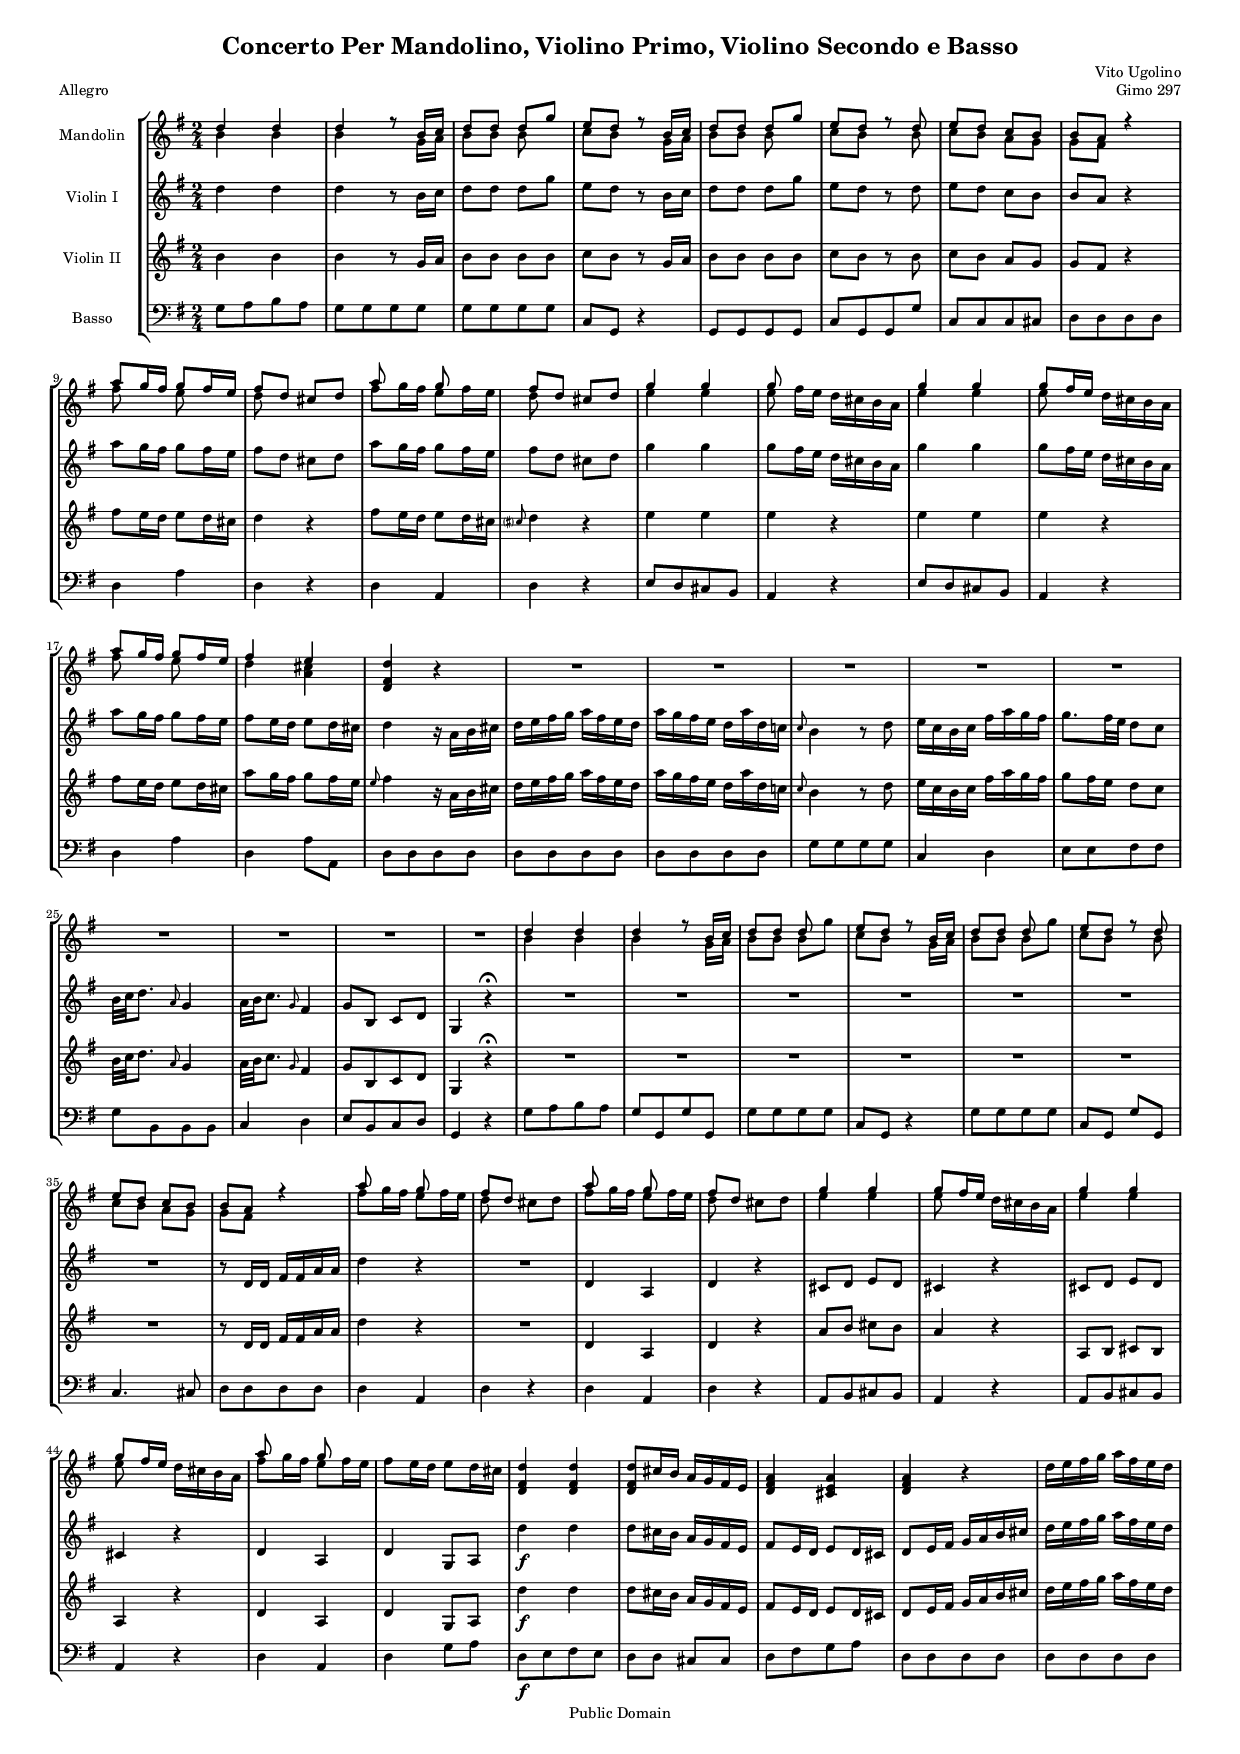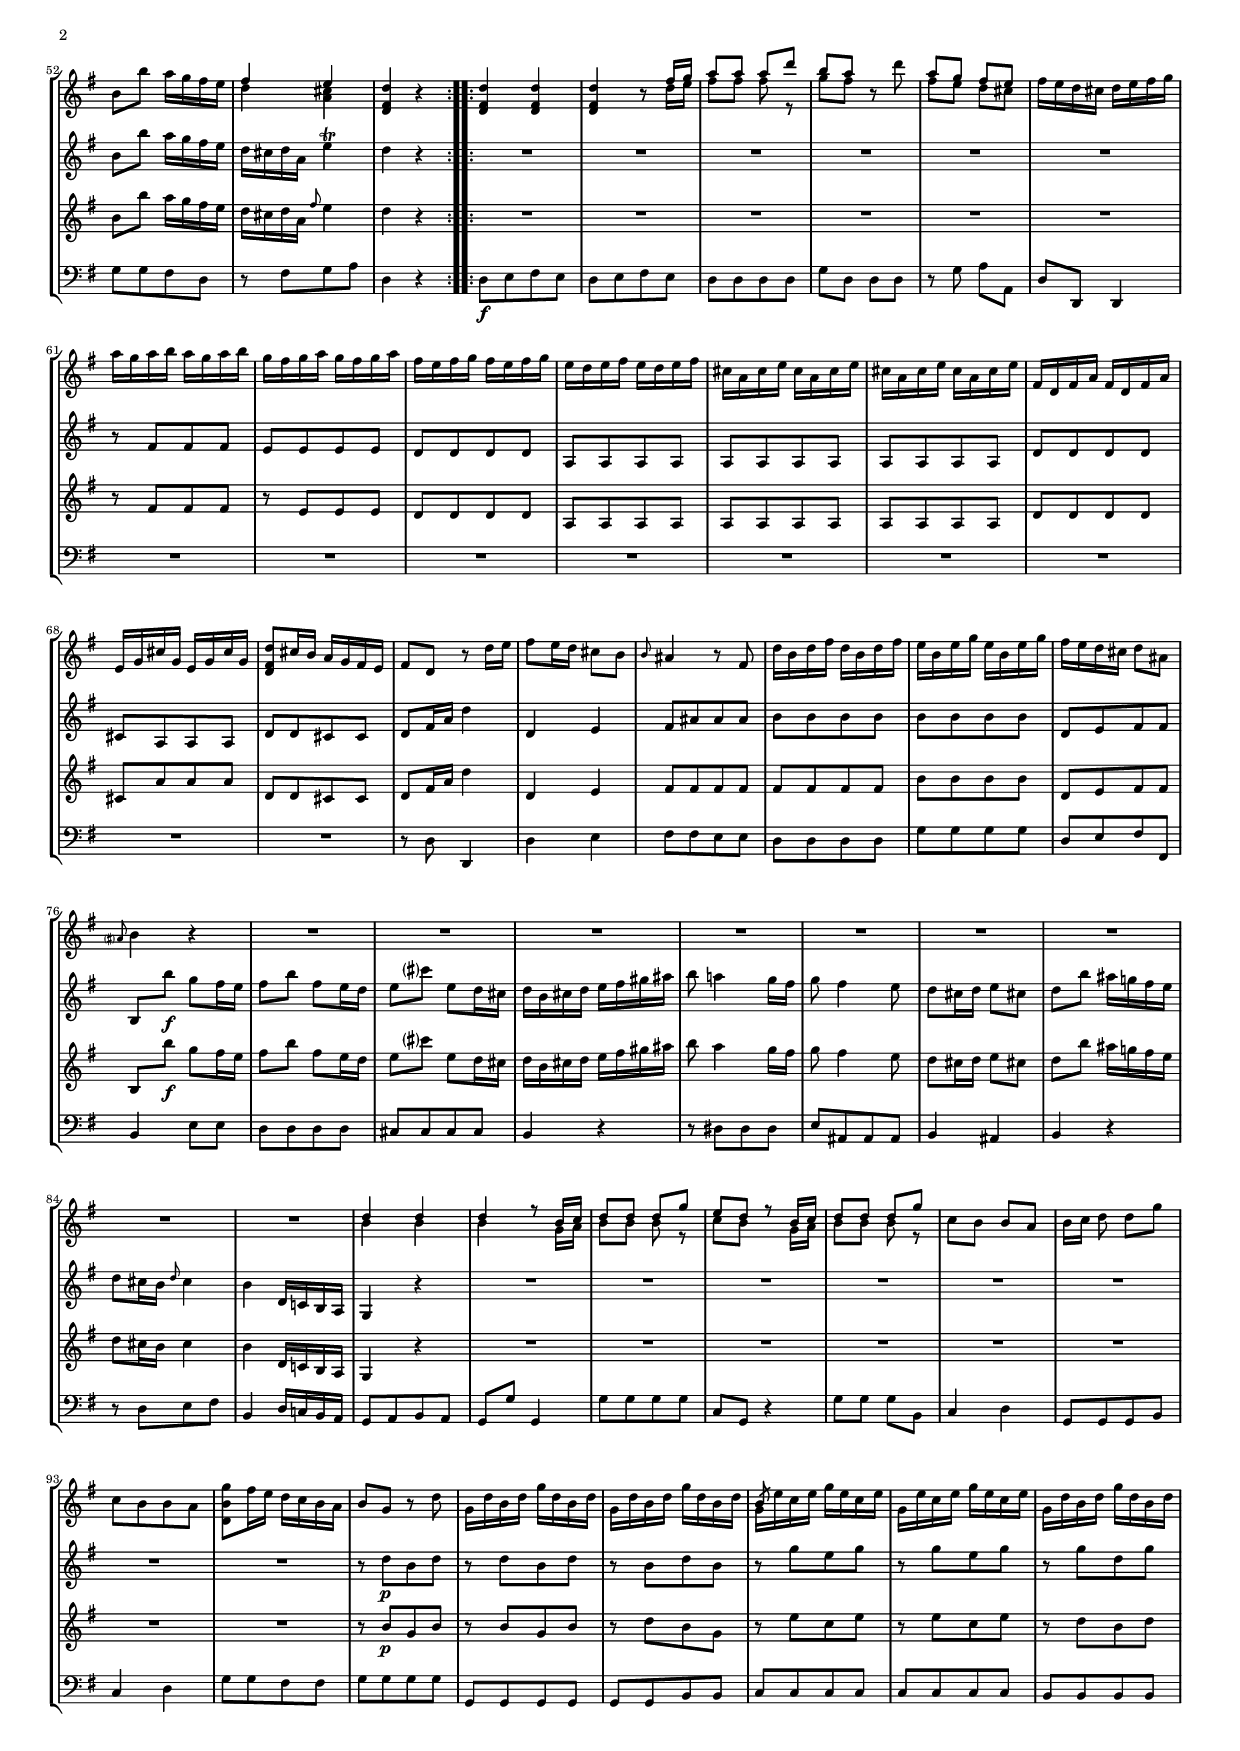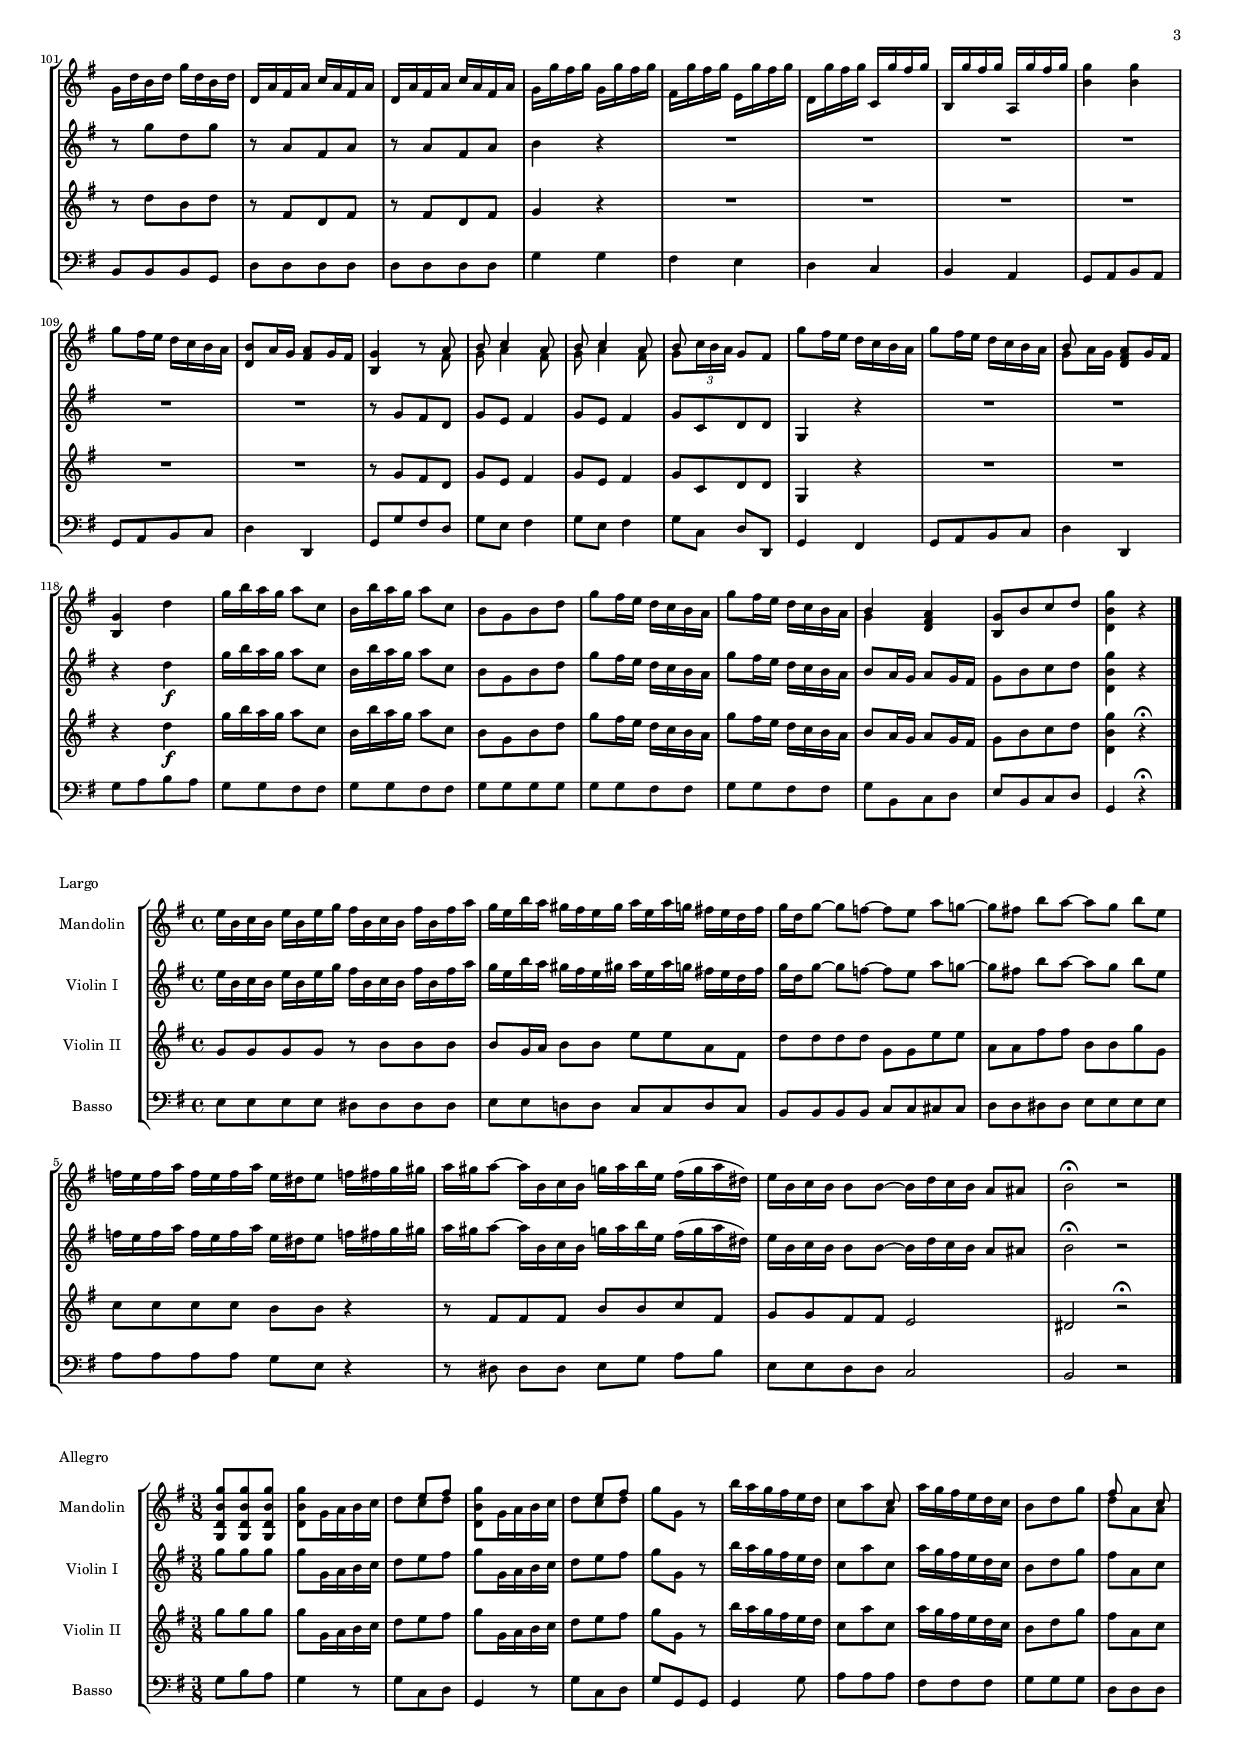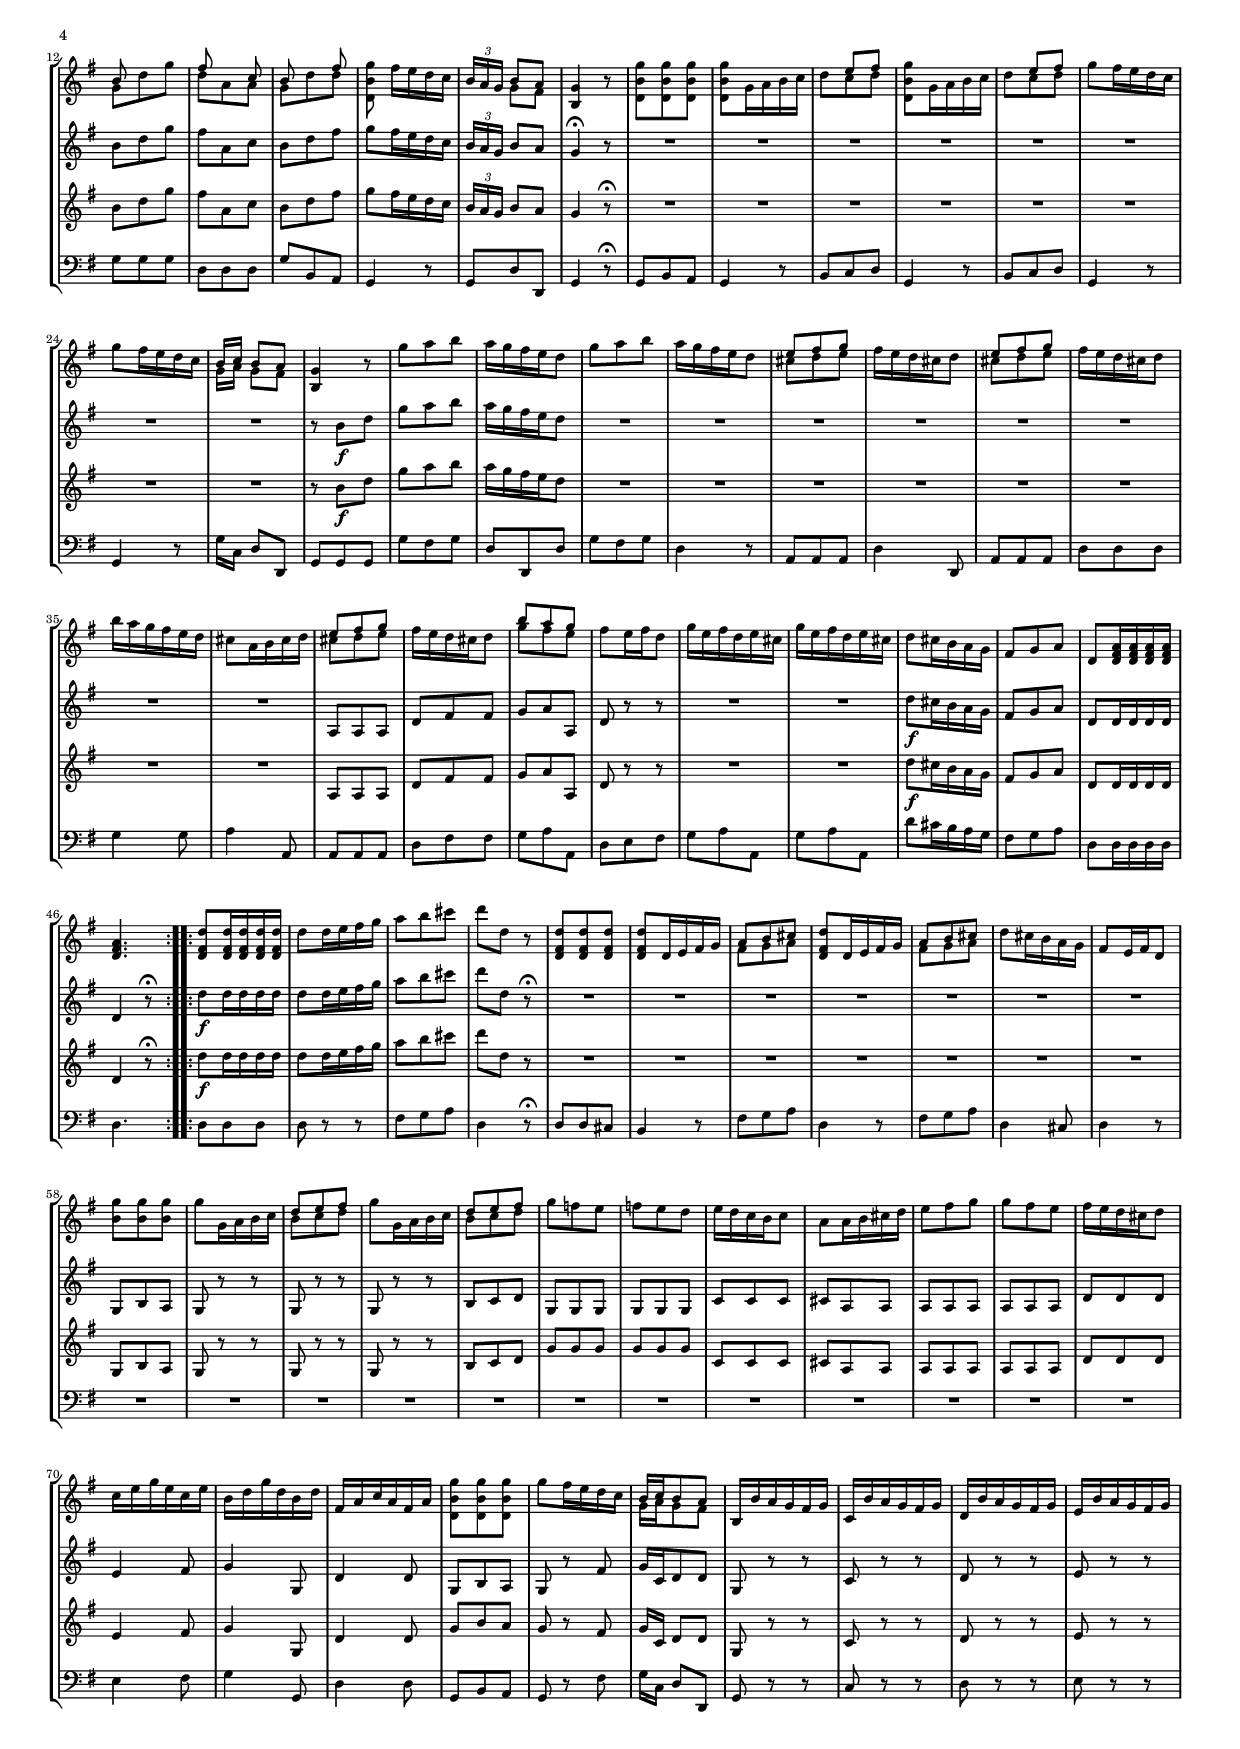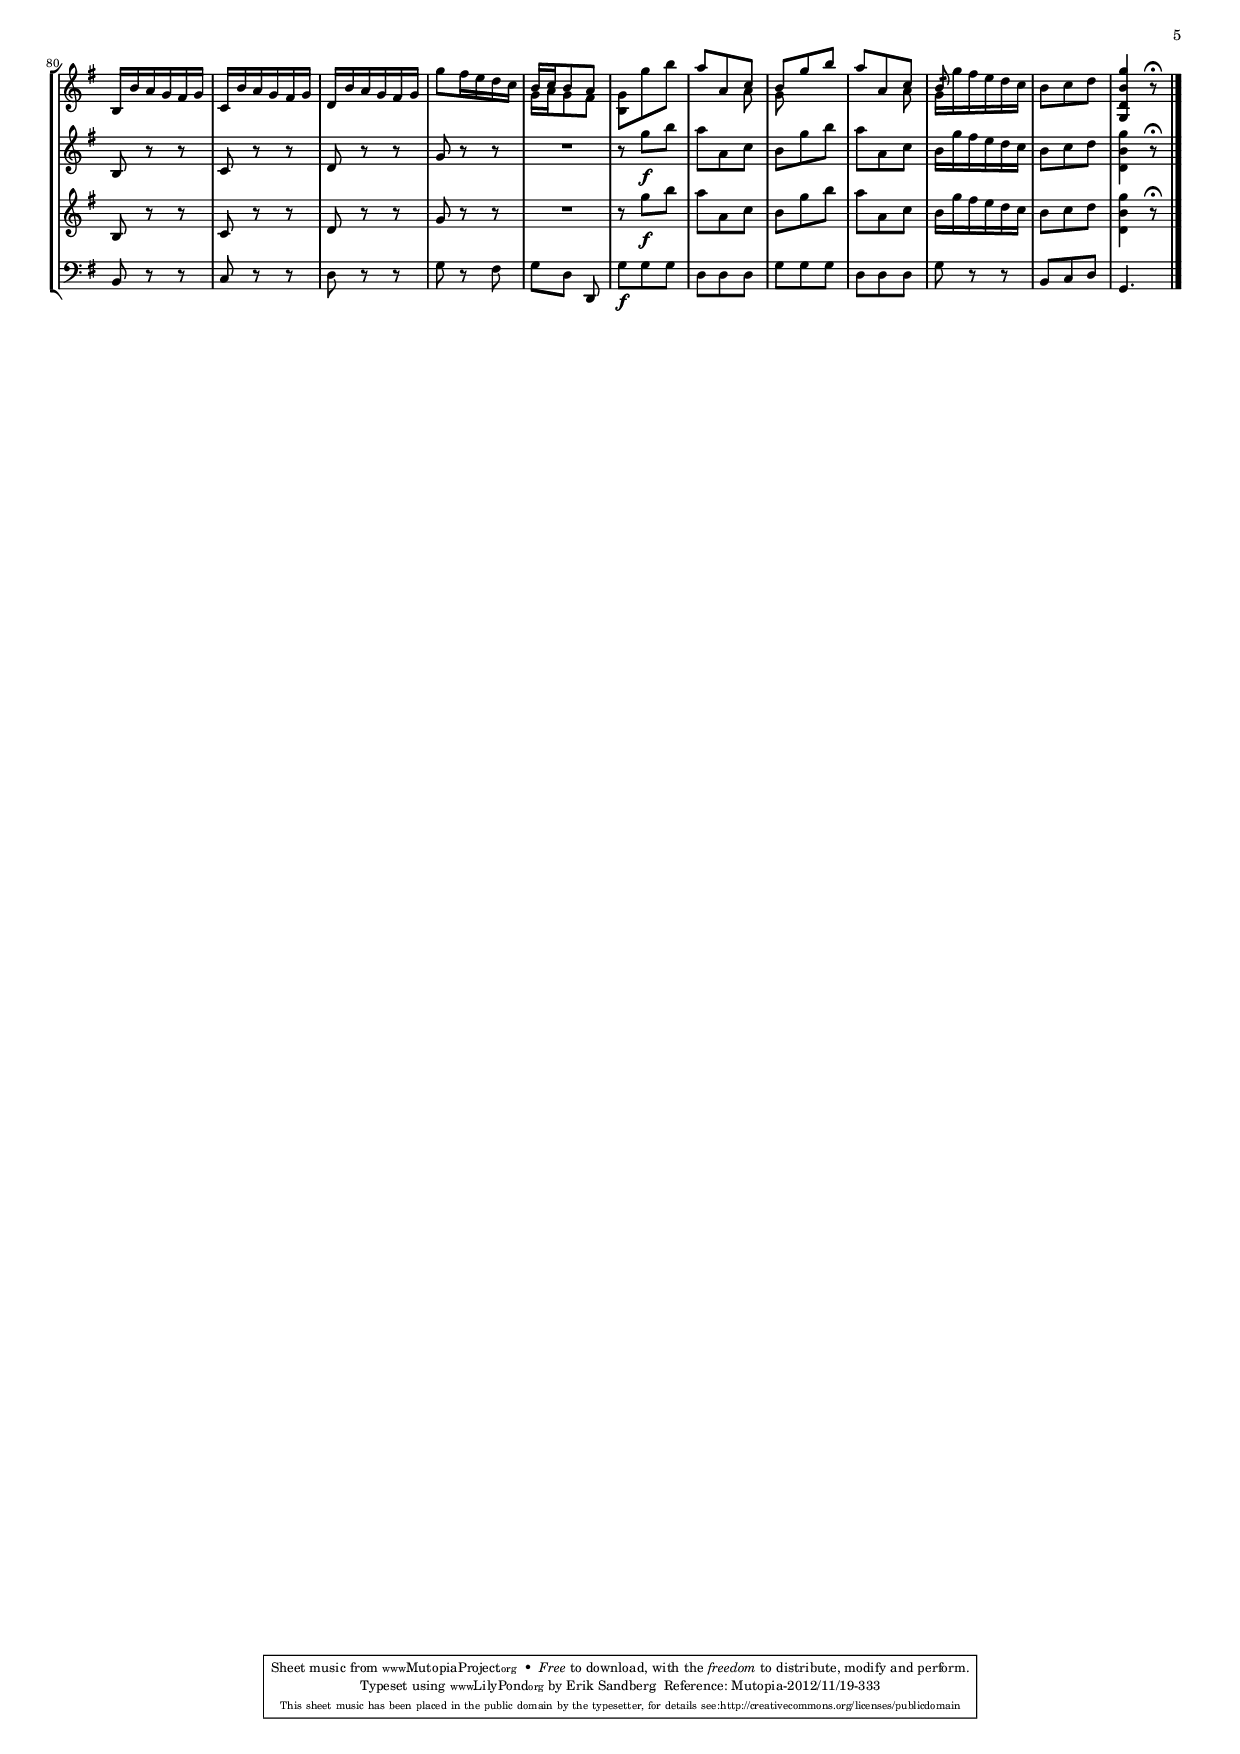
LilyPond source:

\version "2.16.0"

Instrument = ""
\include "header.ly"
\include "global.ly"
\version "2.16.0"

IMand =  \relative c'' {
  \clef "treble"
  \key g\major
  \set Score.skipBars = ##t

  <<{d4 d | d r8 b16 c |
  d8 d d g | e d r b16 c | d8 d d g |
  %6
  e d r d | e d c b | b a r4 |
  %9
  a'8 g16 fis g8 fis16 e | fis8 d} \\
  {b4 b | b s8 g16 a | b8 b b s | c b s g16 a | b8 b b s | c b s b |
  %7
  c b a g | g fis s s | fis' s e s | d s}>> <<{cis8 d} \\ s>> |
  %11
  <<{a' s g s | fis d} \\ {fis g16 fis e8 fis16 e | d8 s}>> <<{cis8 d} \\ s>> |
  <<{g4 g | g8} \\ {e4 e | e8}>>  fis16[ e]  d[ cis b a] |
  %15
  <<{g'4 g |  g8[ fis16 e]} \\ {e4 e | e8 s}>>  d16[ cis b a] |
  %17
  <<{a'8 g16 fis g8 fis16 e | fis4 e} \\ {fis8 s e s | d4 <cis a>}>> |
  <d fis, d>4 r |
  %20
  R2*9 |
  %29
  <<{d4 d | d r8 b16 c | d8 d d s | e d r b16 c | d8 d d s | e d r d |
  %35
   e[ d]  c[ b] |  b[ a] r4 | a'8 s g s | fis d} \\
  {b4 b | b s8 g16 a | b8 b b g' | c, b s g16 a | b8 b b g' | c, b s b |
  %35
  c b a g | g fis s s | fis' g16 fis e8 fis16 e | d8 s}>> cis d |
  %39
  <<{a'8 s g s | fis d} \\ {fis8 g16 fis e8 fis16 e | d8 s}>> cis d |  
  <<{g4 g |  g8[ fis16 e]} \\ {e4 e | e8}>> d16 cis b a |
  <<{g'4 g |  g8[ fis16 e]} \\ {e4 e | e8}>>  d16[ cis b a] |
  %45
  <<{a'8 s g s} \\ {fis g16 fis e8 fis16 e}>> | fis8 e16 d e8 d16 cis |
  <d fis, d>4 <d fis, d> |
  %48
  <d fis, d>8 cis16 b a g fis e | <a fis d>4 <a e cis> | <a fis d> r |
  %51
  d16 e fis g a fis e d | b8 b' a16 g fis e  | <<fis4 \\ d>> <<e \\ cis a>> |
  <d fis, d> r |

  %55
  <d fis, d>4 <d fis, d> | <d fis, d> r8 <<{fis16 g | a8 a a d | b a} \\
  {d,16 e | fis8 fis fis r | g fis}>> r d' | <<{a g fis e} \\ {fis e d cis}>> |
  %60
  fis16 e d cis d e fis g | a g a b a g a b |
  %62
  g fis g a g fis g a | fis e fis g fis e fis g | e d e fis e d e fis |
  %65 
  cis a cis e cis a cis e | cis a cis e cis a cis e |
  %67
  fis, d fis a fis d fis a | e g cis g e g cis g |
  %69
  <d' fis, d>8 cis16 b a g fis e | fis8 d r d'16 e | fis8 e16 d cis8 b |
  %72
  \grace b8 ais4 r8 fis |
  %73
  d'16 b d fis d b d fis | e b e g e b e g | fis e d cis d8 ais |
  %76
  \grace ais?8 b4 r4 |
  %77
  R2*9
  %86
  <<{d4 d | d r8 b16 c | d8 d d g | e d r b16 c | d8 d d g} \\
  {b,4 b | b s8 g16 a | b8 b b r | c b s g16 a | b8 b b r}>> |
  c b b a |
  %Page 7
  %92
   b16[ c] d8 d g |  c,[ b b a] | <g' b, d,> fis16 e d c b a | b8 g r d' |
  %96
  g,16 d' b d g d b d | g, d' b d g d b d |
   <<{\once \override Flag #'stroke-style = #"grace" b8} \\ {g16 e' c e}>> g16 e c e |
  %99
  g, e' c e g e c e | g, d' b d g d b d | g, d' b d g d b d |
  %102
  d, a' fis a c a fis a | d, a' fis a c a fis a | g g' fis g g, g' fis g |
  %105
  fis, g' fis g e, g' fis g | d, g' fis g c,, g'' fis g |
  %107
  b,, g'' fis g a,, g'' fis g | <g b,>4 <g b,> | g8 fis16 e d c b a |
  %110
  <b d,>8 a16 g <a fis>8 g16 fis |
  <g b,>4 r8 <<{a | b c4 a8 | b c4 a8 | b s} \\
  {fis8 | g a4 fis8 | g a4 fis8 | 
  % Note: Lilypond adds a tuplet bracket by default, which I don't want and hence must remove.
  \override TupletBracket   #'bracket-visibility = ##f  g[ \times 2/3 {c16 b a]}}>>
  %112
  g8 fis | g' fis16 e d c b a |
  %116
  g'8 fis16 e d c b a | <<b8 \\ {g a16 g}>> <a fis d>8 g16 fis |
  %118
  <g b,>4 d' | g16 b a g a8 c, | b16 b' a g a8 c, |  b8[ g b d] |
  %122
  g fis16 e d c b a | g'8 fis16 e d c b a | <<b4 \\ g>> <a fis d> |
  %125
  <g b,>8[ b c d] | <g b, d,>4 r
}

\version "2.16.0"

IIMand =  \relative c'' {
  \clef "treble"
  \key e\minor
  e16 b c b e b e g fis b, c b fis' b, fis' a |
  %2
  g e b' a gis fis e gis a e a g fis! e d fis |
  %3
  g d g8 ~  g[ f] ~  f[ e]  a[ g!] ~ |  g[ fis!]  b[ a] ~  a[ g]  b[ e,] |
  %5 Note: All natural signs (at the f!:s are) written as flat signs in the manuscript.
  f!16 e f a f e f a e dis e8 f!16 fis g gis |
  %6
  a gis a8 ~ a16 b, c b g' a b e, fis( g a  dis,) |
  %7
  e b c b b8 b ~ b16 d c b a8 ais | b2^\fermata r
}

\version "2.16.0"

IIIMand =  \relative c''' {
  \clef "treble"
  \key g\major

  <g b, d, g,>8 <g b, d, g,> <g b, d, g,> |
  <g b, d,> g,16 a b c | <<{s8 e fis} \\ {d c d}>> | <g b, d,> g,16 a b c |
  %5
  <<{s8 e fis} \\ {d c d}>> | g g, r | b'16 a g fis e d |
  %8
  <<{s8 s c} \\ {c a' a,}>> | a'16 g fis e d c | b8 d g |
  %11
  <<{fis s c | b s s | fis' s c | b s fis'} \\ {d a a | g d' g | d a a | g d' d}>> |
  <g b, d,>  fis16[ e d c] |
  %16
  \times 2/3 { b16[ a g]} <<{ b8[ a]} \\ { g[ fis]}>> | <g b,>4 r8 |
  %18
  <g' b, d,>8 <g b, d,> <g b, d,> |
  %19
  <g b, d,> g,16 a b c | <<{s8 e fis} \\ {d c d}>> | <g b, d,> g,16 a b c |
  %22
  <<{s8 e fis} \\ {d c d}>> | g fis16 e d c | g'8 fis16 e d c |
  %25
  <<{ b[ c]  b8[ a]} \\ { g16[ a]  g8[ fis]}>> | <g b,>4 r8 | g' a b | a16 g fis e d8 | g a b |
  %30
  a16 g fis e d8 | <<{e fis g} \\ {cis, d e}>> | fis16 e d cis d8 |
  %33
  <<{e fis g} \\ {cis, d e}>> | fis16 e d cis d8 | b'16 a g fis e d |
  %36
  cis8 a16 b cis d | <<{e8 fis g} \\ {cis, d e}>> | fis16 e d cis d8 |
  %39
  <<{b' a g} \\ {g fis e}>> | fis e16 fis d8 | g16 e fis d e cis |
  %42
  g'16 e fis d e cis | d8 cis16 b a g | fis8 g a |
  %45
  d, <a' fis d>16 <a fis d> <a fis d> <a fis d> | <a fis d>4. |

  %47
  <d fis, d>8 <d fis, d>16 <d fis, d> <d fis, d> <d fis, d> |
  %48
  d8 d16 e fis g | a8 b cis | d d, r | <d fis, d> <d fis, d> <d fis, d> |
  %52
  <d fis, d> d,16 e fis g | <<{a8 b cis} \\ {fis, g a}>> |
  %54
  <d fis, d> d,16 e fis g | <<{a8 b cis} \\ {fis, g a}>> | d cis16 b a g |
  %57
  fis8 e16 fis d8 | <g' b,> <g b,> <g b,> | g g,16 a b c |
  %60
  <<{d8 e fis} \\ {b, c d}>> | g g,16 a b c | <<{d8 e fis} \\ {b, c d}>> |
  %63
  g f e | f e d | e16 d c b c8 | a a16 b cis d | e8 fis g | g fis e |
  %69
  fis16 e d cis d8 | c16 e g e c e | b d g d b d | fis, a c a fis a |
  %73
  <g' b, d,>8 <g b, d,> <g b, d,> | g fis16 e d c | <<{b c b8 a} \\ {g16 a g8 fis}>> |
  %76
  b,16 b' a g fis g | c, b' a g fis g | d b' a g fis g |
  %79
  e b' a g fis g | b, b' a g fis g | c, b' a g fis g | d b' a g fis g |
  %83
  g'8 fis16 e d c | <<{b c b8 a} \\ {g16 a g8 fis}>> | <g b,> g' b |
  %86
  <<{a a, c | b g' b | a a, c | b:16} \\ {s8 s a | g s s | s s a | g16 g' fis e d c}>> | b8 c d |
  %91
  <g b, d, g,>4 r8^\fermata |
}

\version "2.16.0"

IViolinI =  \relative c'' {
  \clef "treble"
  \key g\major
  \set Score.skipBars = ##t

  d4 d | d r8 b16 c |
  d8 d d g | e d r b16 c | d8 d d g |
  %6
  e d r d | e d c b | b a r4 |
  %9
  a'8 g16 fis g8 fis16 e | fis8 d cis d | a' g16 fis g8 fis16 e |
  %12
  fis8 d cis d | g4 g |  g8[ fis16 e]  d[ cis b a] |
  %15
  g'4 g |  g8[ fis16 e]  d[ cis b a] |
  %17
  a'8 g16 fis g8 fis16 e | fis8 e16 d e8 d16 cis | d4 r16 a b cis |
  %20
  d e fis g a fis e d | a' g fis e d a' d, c! | \grace c8 b4 r8 d |
  %23
  e16 c b c fis a g fis | g8. fis32 e d8 c | b32 c d8. \grace a8 g4 |
  %26
  a32 b c8. \grace g8 fis4 | g8 b, c d | g,4 r^\fermata | 
  %29
  R2*7 |
  %36
  r8 d'16 d fis fis a a | d4 r | R2 | d,4 a | d r | cis8 d e d | cis4 r |
  %43
  cis8 d e d | cis4 r | d a | d g,8 a | d'4\f d |
  %48
  d8 cis16 b a g fis e | fis8 e16 d e8 d16 cis | d8 e16 fis g a b cis |
  %51
  d16 e fis g a fis e d | b8 b' a16 g fis e | d cis d a e'4\trill | d r |

  %55
  R2*6 | r8  fis,[ fis fis] |  e[ e e e] |  d[ d d d] |  a[ a a a] |  a[ a a a] |  a[ a a a] |
  %67
   d[ d d d] |  cis[ a a a] |  d[ d cis cis] | d fis16 a d4 | d, e |  fis8[ ais ais ais] |
  %73
   b[ b b b] |  b[ b b b] |  d,[ e fis fis] | b, b''\f g fis16 e | fis8 b fis e16 d |
  %78
  e8 cis'? e, d16 cis! | d b cis d e fis gis ais | b8 a!4 g16 fis | g8 fis4 e8 |
  %82
  d cis16 d e8 cis! | d b' ais16 g! fis e |
  %84 
  d8 cis16 b \grace d8 cis4 | b4 d,16 c! b a | g4 r | R2*8 |
  %95
  r8  d''[\p b d] | r  d[ b d] | r  b[ d b] | r  g'[ e g] | r  g[ e g] | r  g[ d g] | r  g[ d g] |
  %102
  r  a,[ fis a] | r  a[ fis a] | b4 r | R2*6 |
  %111
  r8  g[ fis d] | g e fis4 | g8 e fis4 |  g8[ c, d d] | g,4 r | R2*2 |
  %118
  r4 d''\f | g16 b a g a8 c, | b16 b' a g a8 c, |  b8[ g b d] |
  %122
  g fis16 e d c b a | g'8 fis16 e d c b a | b8 a16 g a8 g16 fis |
  %125
   g8[ b c d] | <g b, d,>4 r
}

\version "2.16.0"

IIViolinI =  \relative c'' {
  \clef "treble"
  \key e\minor
  e16 b c b e b e g fis b, c b fis' b, fis' a |
  %2
  g e b' a gis fis e gis! a e a g fis! e d fis |
  %3
  g d g8 ~  g[ f] ~  f[ e]  a[ g!] ~ |  g[ fis!]  b[ a] ~  a[ g]  b[ e,] |
  %5 Note: All natural signs (at the f!:s are) written as flat signs in the manuscript.
  f!16 e f a f e f a e dis e8 f!16 fis g gis |
  %6
  a gis a8 ~ a16 b, c b g' a b e, fis( g a  dis,) |
  %7
  e b c b b8 b ~ b16 d c b a8 ais | b2^\fermata r
}

\version "2.16.0"

IIIViolinI =  \relative c''' {
  \clef "treble"
  \key g\major

  \set Score.skipBars = ##t 
  g8 g g | g g,16 a b c | d8 e fis | g g,16 a b c |
  %5
  d8 e fis | g g, r | b'16 a g fis e d |
  %8
  c8 a' c, | a'16 g fis e d c | b8 d g | fis a, c |
  %12
  b d g | fis a, c | b d fis | g fis16 e d c |
  %16
  \times 2/3 { b16[ a g]}  b8[ a] |
  %17
  g4^\fermata r8 | R4.*8
  %26
  r8 b\f d | g a b | a16 g fis e d8 | R4.*8 |
  %37
  a,8 a a | d fis fis | g a a, | d r r | R4.*2 |
  %43
  d'8\f cis16 b a g | fis8 g a |
  %45
  d, d16 d d d | d4 r8^\fermata |

  %47
  d'8\f d16 d d d |
  %48
  d8 d16 e fis g | a8 b cis | d d, r^\fermata | R4.*7
  %58
  g,,8 b a | g r r | g r r | g r r | b c d | g, g g | g g g | c c c |
  %66
  cis a a | a a a | a a a | d d d | e4 fis8 | g4 g,8 | d'4 d8 | g, b a |
  %74
  g r fis' | g16 c, d8 d | g,8 r r | c r r | d r r | e r r | b r r |
  %81
  c r r | d r r | g r r | R4. | r8 g'\f b | a a, c | b g' b | a a, c |
  %89
  b16 g' fis e d c | b8 c d | <g b, d,>4 r8^\fermata |
}

\version "2.16.0"

IViolinII =  \relative c'' {
  \clef "treble"
  \key g\major

  \set Score.skipBars = ##t
  b4 b | b r8 g16 a | b8 b b b | c b r g16 a | b8 b b b | c b r b |
  %7
  c b a g | g fis r4 | fis'8 e16 d e8 d16 cis | d4 r |
  %11
  fis8 e16 d e8 d16 cis | \grace cis?8 d4 r | e4 e | e r | e e | e r |
  %17
  fis8 e16 d e8 d16 cis | a'8 g16 fis g8 fis16 e |
  %19 
  \grace e8 fis4 r16 a, b cis | d e fis g a fis e d |
  %21
  a' g fis e d a' d, c! | \grace c8 b4 r8 d |
  %23
  e16 c b c fis a g fis | g8 fis16 e d8 c | b32 c d8. \grace a8 g4 |
  %26
  a32 b c8. \grace g8 fis4 |  g8[ b, c d] | g,4 r^\fermata | 
  %29
  R2*7 |
  %36
  r8 d'16 d fis fis a a | d4 r | R2 | d,4 a | d r | a'8 b cis b | a4 r |
  %43
  a,8 b cis b | a4 r | d a | d g,8 a | d'4\f d |
  %48
  d8 cis16 b a g fis e | fis8 e16 d e8 d16 cis | d8 e16 fis g a b cis |
  %51
  d16 e fis g a fis e d | b8 b' a16 g fis e |
  %53
  d cis d a \grace fis'8 e4 | d r |

  %55
  R2*6 | r8  fis,[ fis fis] | r  e[ e e] |  d[ d d d] |  a[ a a a] |  a[ a a a] |  a[ a a a] |
  %67
   d[ d d d] |  cis[ a' a a] |  d,[ d cis cis] | d fis16 a d4 | d, e |  fis8[ fis fis fis] |
  %73
   fis[ fis fis fis] |  b[ b b b] |  d,[ e fis fis] | b, b''\f g fis16 e | fis8 b fis e16 d |
  %78
  e8 cis'? e, d16 cis! | d b cis d e fis gis ais | b8 a4 g16 fis | g8 fis4 e8 |
  %82
  d cis16 d e8 cis! | d b' ais16 g! fis e |
  %84 
  d8 cis16 b cis4 | b4 d,16 c! b a | g4 r | R2*8 |
  %95
  r8  b'[\p g b] | r  b[ g b] | r  d[ b g] | r  e'[ c e] | r  e[ c e] | r  d[ b d] | r  d[ b d] |
  %102
  r  fis,[ d fis] | r  fis[ d fis] | g4 r | R2*6 |
  %111
  r8  g[ fis d] | g e fis4 | g8 e fis4 |  g8[ c, d d] | g,4 r | R2*2 |
  %118
  r4 d''\f | g16 b a g a8 c, | b16 b' a g a8 c, |  b8[ g b d] |
  %122
  g fis16 e d c b a | g'8 fis16 e d c b a | b8 a16 g a8 g16 fis |
  %125
   g8[ b c d] | <g b, d,>4 r^\fermata
}

\version "2.16.0"

IIViolinII =  \relative c'' {
  \clef "treble"
  \key e\minor
  g8 g g g r b b b | b g16 a b8 b e e a, fis | d' d d d g, g e' e |
  %4
  a, a fis' fis b, b g' g, | c c c c b b r4 | r8 fis fis fis b b c fis, |
  %7
  g g fis fis e2 | dis r2^\fermata
} 

\version "2.16.0"

IIIViolinII =  \relative c''' {
  \clef "treble"
  \key g\major

  \set Score.skipBars = ##t 
  g8 g g | g g,16 a b c | d8 e fis | g g,16 a b c |
  %5
  d8 e fis | g g, r | b'16 a g fis e d |
  %8
  c8 a' c, | a'16 g fis e d c | b8 d g | fis a, c |
  %12
  b d g | fis a, c | 
  %14 Note: Written clearly as b8 d g in the manuscript, but must be b8 d fis.
  b8 d fis | g fis16 e d c |
  %16
  \times 2/3 { b16[ a g]}  b8[ a] |
  %17
  g4 r8^\fermata | R4.*8
  %26
  r8 b\f d | g a b | a16 g fis e d8 | R4.*8 |
  %37
  a,8 a a | d fis fis | g a a, | d r r | R4.*2 |
  %43
  d'8\f cis16 b a g | fis8 g a |
  %45
  d, d16 d d d | d4 r8^\fermata |

  %47
  d'8\f d16 d d d |
  %48
  d8 d16 e fis g | a8 b cis | d d, r | R4.*7
  %58
  g,,8 b a | g r r | g r r | g r r | b c d | g g g | g g g | c, c c |
  %66
  cis a a | a a a | a a a | d d d | e4 fis8 | g4 g,8 | d'4 d8 | g b a |
  %74
  g r fis |  g16[ c,]  d8[ d] | g,8 r r | c r r | d r r | e r r | b r r |
  %81
  c r r | d r r | g r r | R4. | r8 g'\f b | a a, c | b g' b | a a, c |
  %89
  b16 g' fis e d c | b8 c d | <g b, d,>4 r8^\fermata |
}

\version "2.16.0"

IBasso =  \relative c' {
  \clef "bass"
  \key g\major
  \set Score.skipBars = ##t 

   g8[ a b a] |  g[ g g g] |  g[ g g g] | c, g r4 |  g8[ g g g] |  c[ g g g'] |  c,[ c c cis] |
  %8
   d[ d d d] | d4 a' | d, r | d a | d r |  e8[ d cis b] | a4 r |  e'8[ d cis b] |
  %16
  a4 r | d a' | d, a'8 a, |  d[ d d d] |  d[ d d d] |  d[ d d d] |  g[ g g g] | c,4 d |
  %24
   e8[ e fis fis] |  g[ b, b b] | c4 d |  e8[ b c d] | g,4 r |  g'8[ a b a] |  g[ g, g' g,] |
  %31
   g'[ g g g] | c, g r4 |  g'8[ g g g] |  c,[ g]  g'[ g,] | c4. cis8 |  d[ d d d] | d4 a |
  %38
  d r | d a | d r |  a8[ b cis b] | a4 r |  a8[ b cis b] | a4 r | d a | d g8 a |
  %47
   d,[\f e fis e] |  d[ d]  cis[ cis] |  d[ fis g a] |  d,[ d d d] |  d[ d d d] |  g[ g fis d] |
  %53
  r  fis[ g a] | d,4 r |

  %55
   d8[\f e fis e] |  d[ e fis e] |  d[ d d d] |  g[ d]  d[ d] | r g  a[ a,] | d d, d4 |
  %61
  R2*9
  %70
  r8 d' d,4 | d' e |  fis8[ fis e e] |  d[ d d d] |  g[ g g g] |  d[ e fis fis,] |
  %76
  b4 e8 e |  d[ d d d] |  cis[ cis cis cis] | b4 r | r8  dis[ dis dis] |
  %81
   e[ ais, ais ais] | b4 ais | b r | r8  d[ e fis] | b,4  d16[ c! b a] |
  %86
   g8[ a b a] | g g' g,4 |  g'8[ g g g] | c, g r4 | g'8 g g b, | c4 d |
  %92
   g,8[ g g b] | c4 d |  g8[ g fis fis] |  g[ g g g] |  g,[ g g g] |  g[ g b b] |  c[ c c c] |
  %99
   c[ c c c] |  b[ b b b] |  b[ b b g] |  d'[ d d d] |  d[ d d d] | g4 g | fis e | d c |
  %107
  b a |  g8[ a b a] |  g[ a b c] | d4 d, |  g8[ g' fis d] | g e fis4 | g8 e fis4 |
  %114
  g8 c, d d, | g4 fis |  g8[ a b c] | d4 d, |  g'8[ a b a] |  g[ g fis fis] |
  %120
   g[ g fis fis] |  g[ g g g ] |  g[ g fis fis] |  g[ g fis fis] |  g[ b, c d] |
  %125
   e[ b c d] | g,4 r^\fermata
}

\version "2.16.0"

IIBasso =  \relative c {
  \clef "bass"
  \key e\minor

  e8 e e e dis dis dis dis | e e d! d c c d c | b b b b c c cis cis |
  %4
  d d dis dis e e e e | a a a a g e r4 | r8 dis  dis[ dis]  e[ g]  a[ b] |
  %7
  e, e d d c2 | b r
}

\version "2.16.0"

IIIBasso =  \relative c' {
  \clef "bass"
  \key g\major
  \set Score.skipBars = ##t 

  g8 b a | g4 r8 | g c, d | g,4 r8 | g' c, d | g g, g | g4 g'8 | a a a |
  %9
  fis fis fis | g g g | d d d | g g g | d d d | g b, a |
  %15
  % NOTE: g8 r8 r8 according to one version
  g4 r8 | g d' d, |
  %17
  g4 r8^\fermata | g8 b a | g4 r8 | b c d | g,4 r8 | b8 c d | g,4 r8 | g4 r8 |
  %25
   g'16[ c,]  d8[ d,] | g g g | g' fis g | d d, d' | g fis g |
  %30 NOTE: d4. according to one version
  d4 r8 | a8 a a |
  %32
  d4 d,8 | a'8 a a | d d d | g4 g8 | a4 a,8 | a a a | d8 fis fis | g a a, |
  %40
  d e fis | g a a, | 
  %42 NOTE: a' a a, according to one version.
  g' a a, | d' cis16 b a g | fis8 g a | d, d16 d d d | d4. |

  %47
  d8 d d | d r r | fis g a | d,4 r8^\fermata |
  %51 NOTE: d d d | d4 r8 according to one version
  d d cis | b4 r8 | fis'8 g a |
  %54
  d,4 r8 | fis g a | d,4 cis8 | d4 r8 | R4.*12
  %70 Note: Written e4 g8 in both versions. Must be e4 fis8 for harmonic reasons.
  e4 fis8 | g4 g,8 | d'4 d8 | g,8 b a | g r fis' |  g16[ c,]  d8[ d,] | g8 r r | c r r |
  %78
  d r r | e r r | b r r | c r r | d r r | g r fis |  g[ d] d, | g'\f g g | d d d |
  %87
  g g g | d d d | g r r | b, c d | g,4.
}


#(set-global-staff-size 13)

\score {
  <<
    \context StaffGroup = Score <<
      \context Staff <<\IGlobal>>
      \context Staff <<
	\set Staff.instrumentName = "Mandolin"
        \set Staff.midiInstrument = "acoustic guitar (nylon)" \IMand>>
      \context Staff = ViolinI <<
	\set Staff.instrumentName = "Violin I"
        \set Staff.midiInstrument = "violin" \IViolinI>>
      \context Staff = ViolinII <<
	\set Staff.instrumentName = "Violin II"
        \set Staff.midiInstrument = "violin" \IViolinII>>
      \context Staff = Basso <<
	\set Staff.instrumentName = "Basso"
        \set Staff.midiInstrument = "contrabass" \IBasso>>
    >>
  >>
  \layout {}
  
  \midi {
    \tempo 4 = 90
    }



  \header { piece = "Allegro" opus="Gimo 297" }
}

\score {
  <<
    \context StaffGroup = Score <<
      \context Staff <<\IIGlobal>>
      \context Staff <<
	\set Staff.instrumentName = "Mandolin"
        \set Staff.midiInstrument = "acoustic guitar (nylon)" \IIMand>>
      \context Staff = ViolinI <<
	\set Staff.instrumentName = "Violin I"
        \set Staff.midiInstrument = "violin" \IIViolinI>>
      \context Staff = ViolinII <<
	\set Staff.instrumentName = "Violin II"
        \set Staff.midiInstrument = "violin" \IIViolinII>>
      \context Staff = Basso <<
	\set Staff.instrumentName = "Basso"
        \set Staff.midiInstrument = "contrabass" \IIBasso>>
    >>
  >>
  \layout {}

  
  \midi {
    \tempo 4 = 40
    }


  \header { piece = "Largo"}
}

\score {
  <<
    \context StaffGroup = Score <<
      \context Staff <<\IIIGlobal>>
      \context Staff <<
	\set Staff.instrumentName = "Mandolin"
        \set Staff.midiInstrument = "acoustic guitar (nylon)" \IIIMand>>
      \context Staff = ViolinI <<
	\set Staff.instrumentName = "Violin I"
        \set Staff.midiInstrument = "violin" \IIIViolinI>>
      \context Staff = ViolinII <<
	\set Staff.instrumentName = "Violin II"
        \set Staff.midiInstrument = "violin" \IIIViolinII>>
      \context Staff = Basso <<
	\set Staff.instrumentName = "Basso"
        \set Staff.midiInstrument = "contrabass" \IIIBasso>>
    >>
  >>
  \layout {}
  
  \midi {
    \tempo 4. = 68
    }


  \header { piece = "Allegro"}
}
